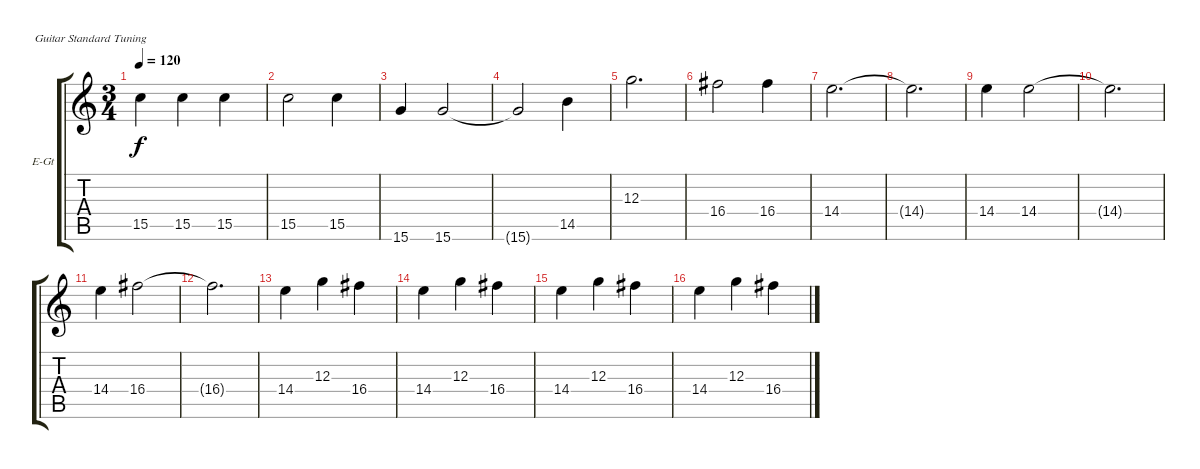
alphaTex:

\bracketExtendMode groupsimilarinstruments
\firstSystemTrackNameOrientation horizontal
\otherSystemsTrackNameOrientation horizontal
\track ("Piste 3" "E-Gt") {instrument electricguitarclean}
\staff {score tabs}
\tuning (E4 B3 G3 D3 A2 E2)
\ts (3 4)
\tempo 120
\clef g2
\ks c
15.5.4{dy f} 15.5.4 15.5.4 |
15.5.2 15.5.4 |
15.6.4 15.6.2 |
15.6{t}.2 14.5.4 |
12.3.2{d} |
16.4.2 16.4.4 |
14.4.2{d} |
14.4{t}.2{d} |
14.4.4 14.4.2 |
14.4{t}.2{d} |
14.4.4 16.4.2 |
16.4{t}.2{d} |
14.4.4 12.3.4 16.4.4 |
14.4.4 12.3.4 16.4.4 |
14.4.4 12.3.4 16.4.4 |
14.4.4 12.3.4 16.4.4
